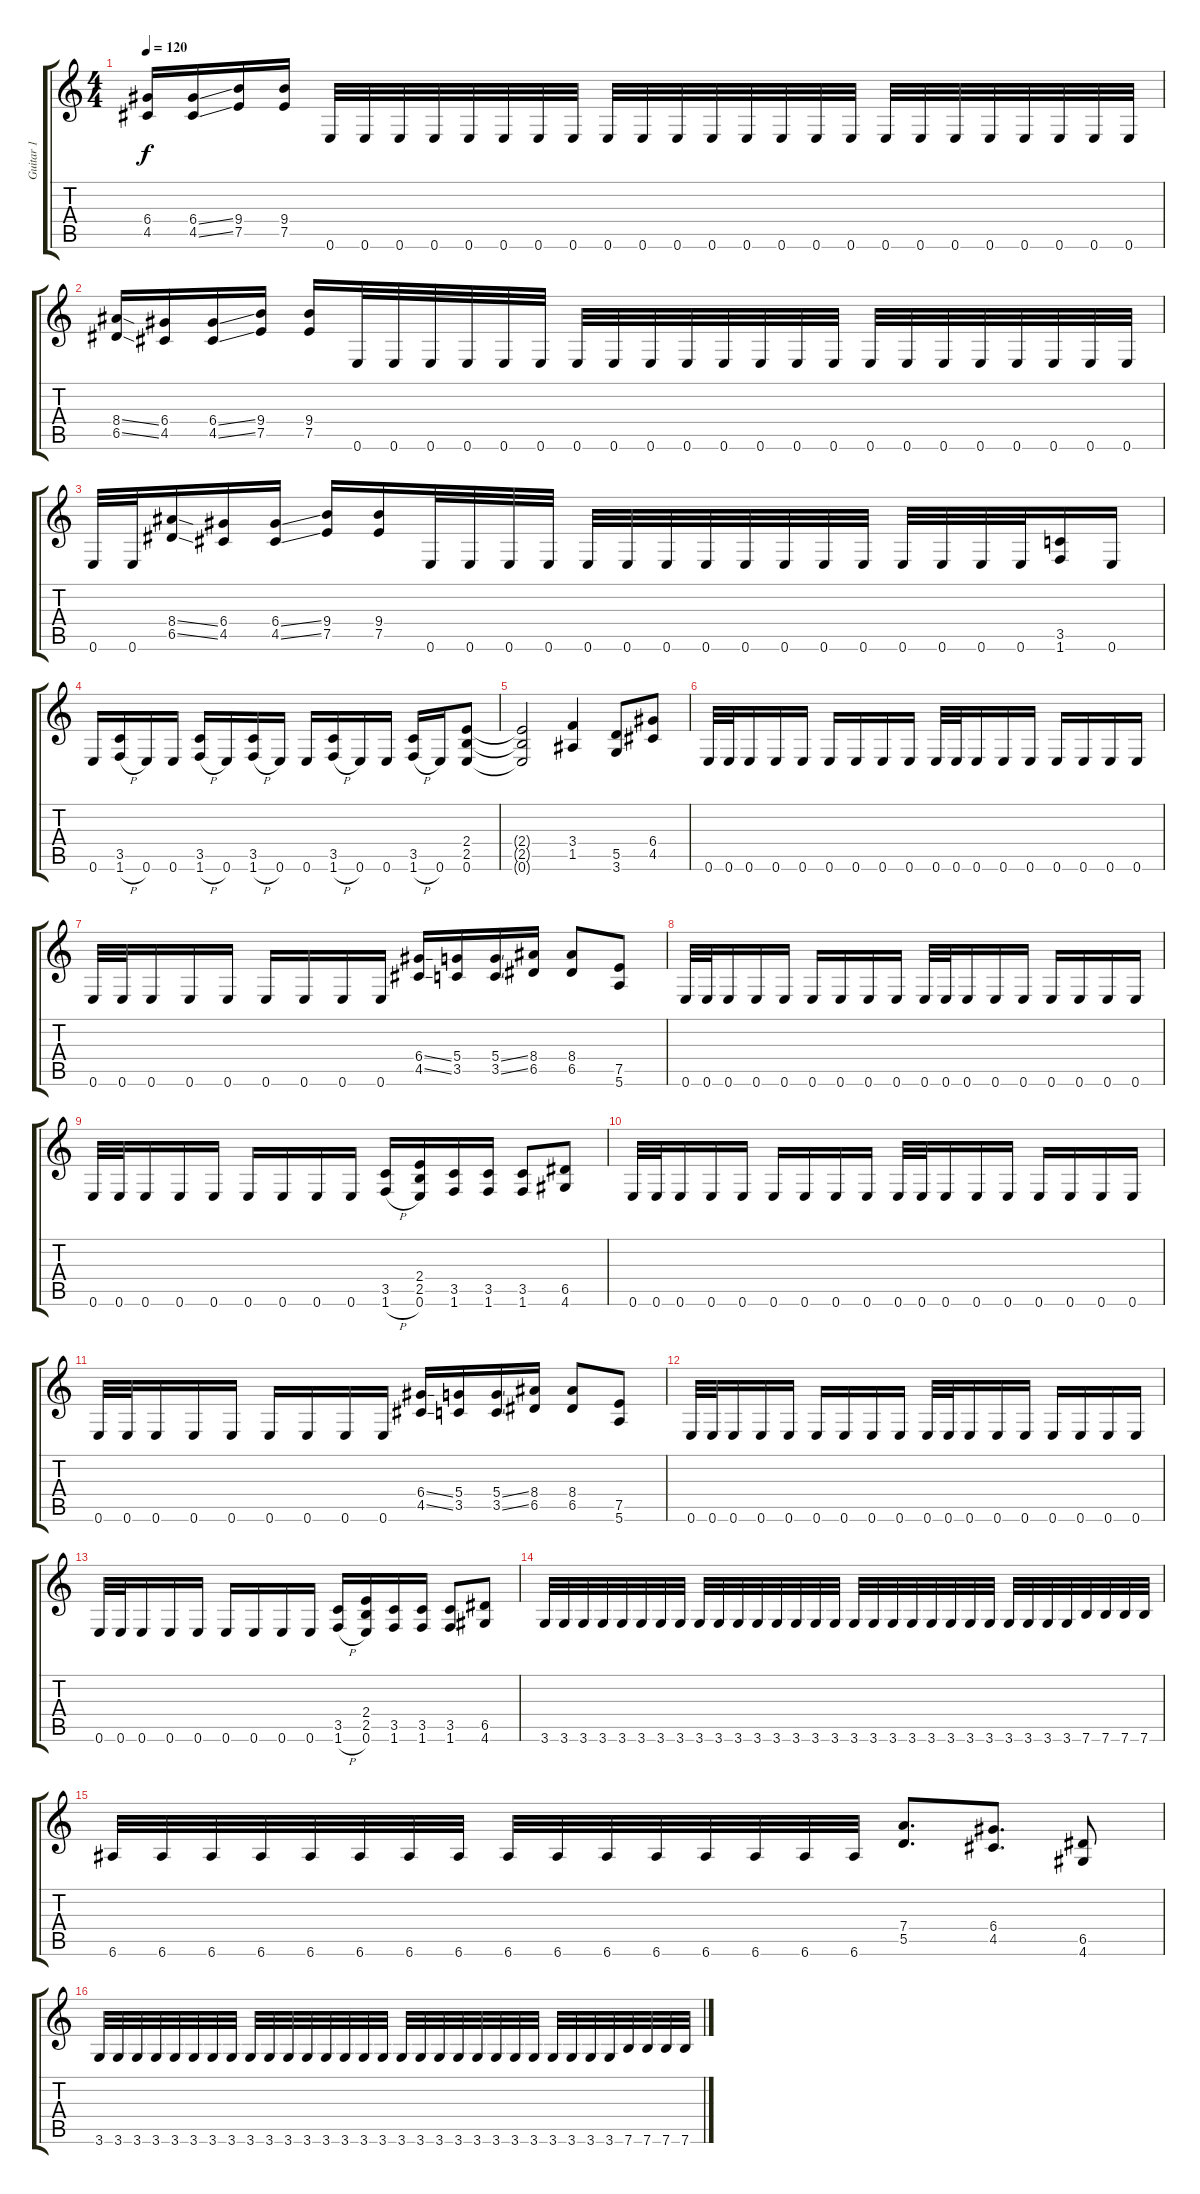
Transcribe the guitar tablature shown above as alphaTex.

\track ("Guitar 1" "Guitar 1") {instrument distortionguitar}
\staff {score tabs}
\tuning (E4 B3 G3 D3 A2 E2) {hide}
\ts (4 4)
\tempo 120
\clef g2
\ks c
(6.4 4.5).16{dy f} (6.4{ss} 4.5{ss}).16 (9.4 7.5).16 (9.4 7.5).16 0.6.32 0.6.32 0.6.32 0.6.32 0.6.32 0.6.32 0.6.32 0.6.32 0.6.32 0.6.32 0.6.32 0.6.32 0.6.32 0.6.32 0.6.32 0.6.32 0.6.32 0.6.32 0.6.32 0.6.32 0.6.32 0.6.32 0.6.32 0.6.32 |
(8.4{ss} 6.5{ss}).16 (6.4 4.5).16 (6.4{ss} 4.5{ss}).16 (9.4 7.5).16 (9.4 7.5).16 0.6.32 0.6.32 0.6.32 0.6.32 0.6.32 0.6.32 0.6.32 0.6.32 0.6.32 0.6.32 0.6.32 0.6.32 0.6.32 0.6.32 0.6.32 0.6.32 0.6.32 0.6.32 0.6.32 0.6.32 0.6.32 0.6.32 |
0.6.32 0.6.32 (8.4{ss} 6.5{ss}).16 (6.4 4.5).16 (6.4{ss} 4.5{ss}).16 (9.4 7.5).16 (9.4 7.5).16 0.6.32 0.6.32 0.6.32 0.6.32 0.6.32 0.6.32 0.6.32 0.6.32 0.6.32 0.6.32 0.6.32 0.6.32 0.6.32 0.6.32 0.6.32 0.6.32 (3.5 1.6).16 0.6.16 |
0.6.16 (3.5 1.6{h}).16 0.6.16 0.6.16 (3.5 1.6{h}).16 0.6.16 (3.5 1.6{h}).16 0.6.16 0.6.16 (3.5 1.6{h}).16 0.6.16 0.6.16 (3.5 1.6{h}).16 0.6.16 (2.4 2.5 0.6).8 |
(2.4{t} 2.5{t} 0.6{t}).2 (3.4 1.5).4 (5.5 3.6).8 (6.4 4.5).8 |
0.6.32 0.6.32 0.6.16 0.6.16 0.6.16 0.6.16 0.6.16 0.6.16 0.6.16 0.6.32 0.6.32 0.6.16 0.6.16 0.6.16 0.6.16 0.6.16 0.6.16 0.6.16 |
0.6.32 0.6.32 0.6.16 0.6.16 0.6.16 0.6.16 0.6.16 0.6.16 0.6.16 (6.4{ss} 4.5{ss}).16 (5.4 3.5).16 (5.4{ss} 3.5{ss}).16 (8.4 6.5).16 (8.4 6.5).8 (7.5 5.6).8 |
0.6.32 0.6.32 0.6.16 0.6.16 0.6.16 0.6.16 0.6.16 0.6.16 0.6.16 0.6.32 0.6.32 0.6.16 0.6.16 0.6.16 0.6.16 0.6.16 0.6.16 0.6.16 |
0.6.32 0.6.32 0.6.16 0.6.16 0.6.16 0.6.16 0.6.16 0.6.16 0.6.16 (3.5 1.6{h}).16 (2.4 2.5 0.6).16 (3.5 1.6).16 (3.5 1.6).16 (3.5 1.6).8 (6.5 4.6).8 |
0.6.32 0.6.32 0.6.16 0.6.16 0.6.16 0.6.16 0.6.16 0.6.16 0.6.16 0.6.32 0.6.32 0.6.16 0.6.16 0.6.16 0.6.16 0.6.16 0.6.16 0.6.16 |
0.6.32 0.6.32 0.6.16 0.6.16 0.6.16 0.6.16 0.6.16 0.6.16 0.6.16 (6.4{ss} 4.5{ss}).16 (5.4 3.5).16 (5.4{ss} 3.5{ss}).16 (8.4 6.5).16 (8.4 6.5).8 (7.5 5.6).8 |
0.6.32 0.6.32 0.6.16 0.6.16 0.6.16 0.6.16 0.6.16 0.6.16 0.6.16 0.6.32 0.6.32 0.6.16 0.6.16 0.6.16 0.6.16 0.6.16 0.6.16 0.6.16 |
0.6.32 0.6.32 0.6.16 0.6.16 0.6.16 0.6.16 0.6.16 0.6.16 0.6.16 (3.5 1.6{h}).16 (2.4 2.5 0.6).16 (3.5 1.6).16 (3.5 1.6).16 (3.5 1.6).8 (6.5 4.6).8 |
3.6.32 3.6.32 3.6.32 3.6.32 3.6.32 3.6.32 3.6.32 3.6.32 3.6.32 3.6.32 3.6.32 3.6.32 3.6.32 3.6.32 3.6.32 3.6.32 3.6.32 3.6.32 3.6.32 3.6.32 3.6.32 3.6.32 3.6.32 3.6.32 3.6.32 3.6.32 3.6.32 3.6.32 7.6.32 7.6.32 7.6.32 7.6.32 |
6.6.32 6.6.32 6.6.32 6.6.32 6.6.32 6.6.32 6.6.32 6.6.32 6.6.32 6.6.32 6.6.32 6.6.32 6.6.32 6.6.32 6.6.32 6.6.32 (7.4 5.5).8{d} (6.4 4.5).8{d} (6.5 4.6).8 |
3.6.32 3.6.32 3.6.32 3.6.32 3.6.32 3.6.32 3.6.32 3.6.32 3.6.32 3.6.32 3.6.32 3.6.32 3.6.32 3.6.32 3.6.32 3.6.32 3.6.32 3.6.32 3.6.32 3.6.32 3.6.32 3.6.32 3.6.32 3.6.32 3.6.32 3.6.32 3.6.32 3.6.32 7.6.32 7.6.32 7.6.32 7.6.32
